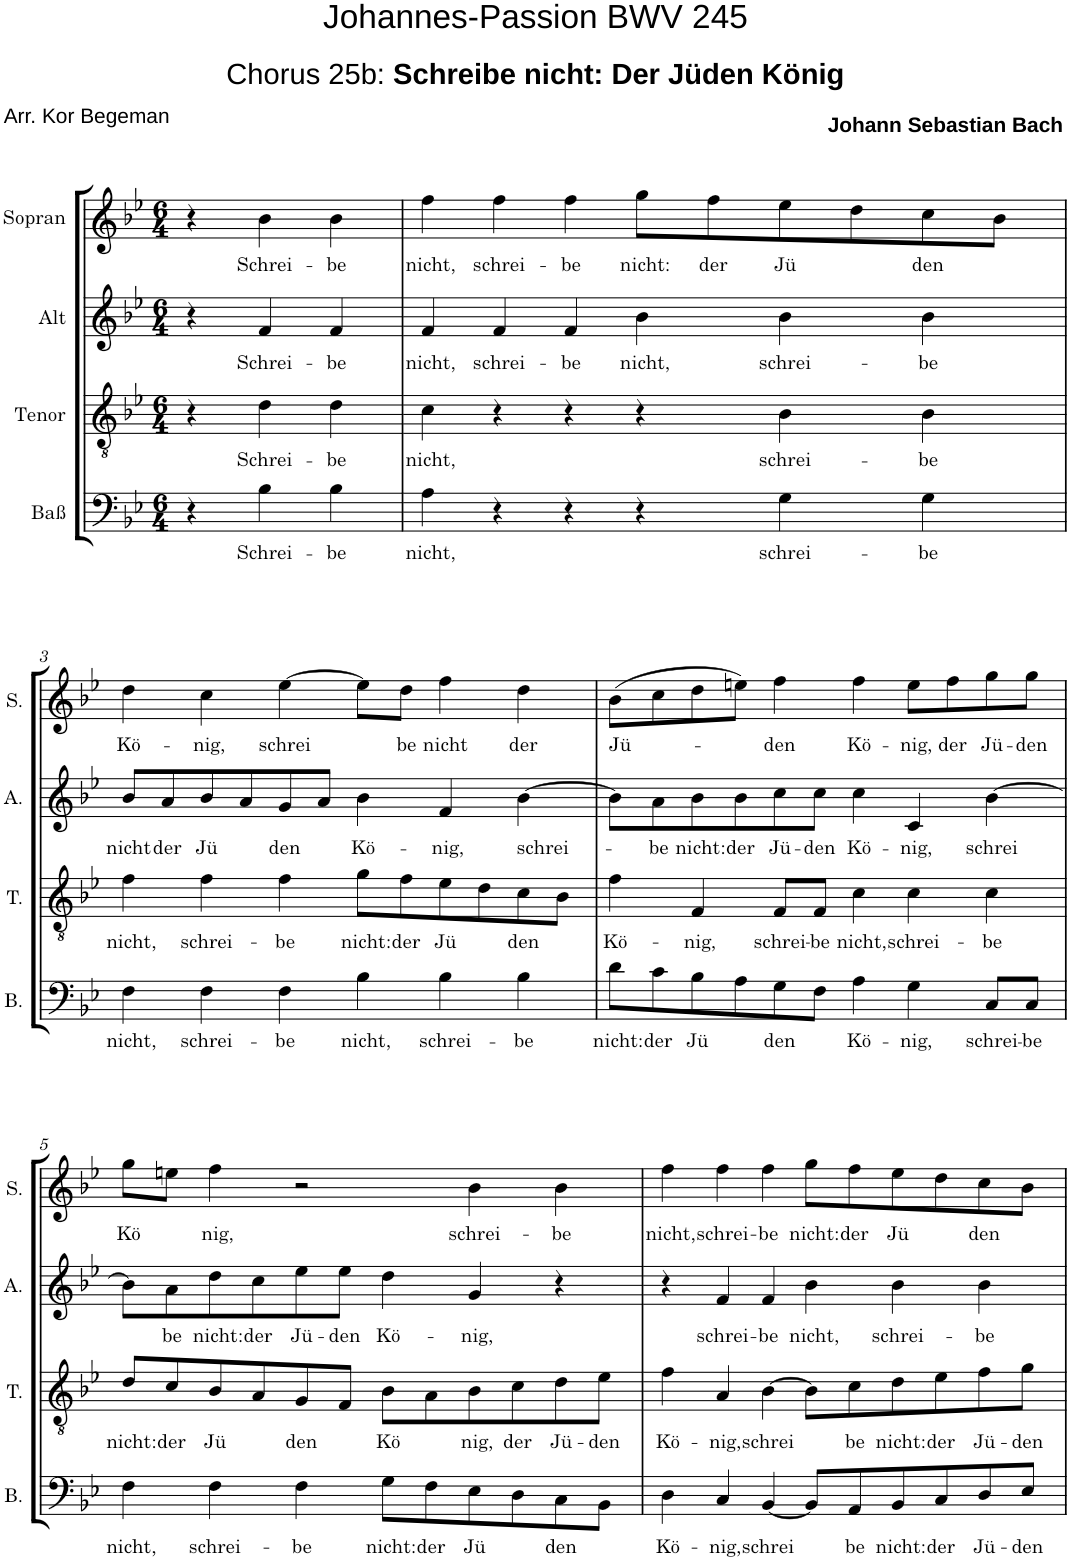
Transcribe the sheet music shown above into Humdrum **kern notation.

**kern	**text	**kern	**text	**kern	**text	**kern	**text
*part4	*part4	*part3	*part3	*part2	*part2	*part1	*part1
*staff4	*staff4	*staff3	*staff3	*staff2	*staff2	*staff1	*staff1
*I"Baß	*	*I"Tenor	*	*I"Alt	*	*I"Sopran	*
*I'B.	*	*I'T.	*	*I'A.	*	*I'S.	*
*clefF4	*	*clefGv2	*	*clefG2	*	*clefG2	*
*	*	*	*	*	*	*Trd1c2	*
*k[b-e-]	*	*k[b-e-]	*	*k[b-e-]	*	*k[b-e-]	*
*M6/4	*	*M6/4	*	*M6/4	*	*M6/4	*
=1	=1	=1	=1	=1	=1	=1	=1
4r	.	4r	.	4r	.	4r	.
!	!LO:LY:b	!	!LO:LY:b	!	!LO:LY:b	!	!LO:LY:b
4B-\	Schrei-	4d\	Schrei-	4f/	Schrei-	4b-\	Schrei-
!	!LO:LY:b	!	!LO:LY:b	!	!LO:LY:b	!	!LO:LY:b
4B-\	be	4d\	be	4f/	be	4b-\	be
=2	=2	=2	=2	=2	=2	=2	=2
!	!LO:LY:b	!	!LO:LY:b	!	!LO:LY:b	!	!LO:LY:b
4A\	nicht,	4c\	nicht,	4f/	nicht,	4ff\	nicht,
!	!	!	!	!	!LO:LY:b	!	!LO:LY:b
4r	.	4r	.	4f/	schrei-	4ff\	schrei-
!	!	!	!	!	!LO:LY:b	!	!LO:LY:b
4r	.	4r	.	4f/	be	4ff\	be
!	!	!	!	!	!LO:LY:b	!	!LO:LY:b
4r	.	4r	.	4b-\	nicht,	8gg\L	nicht:
!	!	!	!	!	!	!	!LO:LY:b
.	.	.	.	.	.	8ff\	der
!	!LO:LY:b	!	!LO:LY:b	!	!LO:LY:b	!	!LO:LY:b
4G\	schrei-	4B-\	schrei-	4b-\	schrei-	8ee-\	Jü
.	.	.	.	.	.	8dd\	.
!	!LO:LY:b	!	!LO:LY:b	!	!LO:LY:b	!	!LO:LY:b
4G\	be	4B-\	be	4b-\	be	8cc\	den
.	.	.	.	.	.	8b-\J	.
!!LO:LB:g=z
=3	=3	=3	=3	=3	=3	=3	=3
!	!LO:LY:b	!	!LO:LY:b	!	!LO:LY:b	!	!LO:LY:b
4F\	nicht,	4f\	nicht,	8b-/L	nicht	4dd\	Kö-
!	!	!	!	!	!LO:LY:b	!	!
.	.	.	.	8a/	der	.	.
!	!LO:LY:b	!	!LO:LY:b	!	!LO:LY:b	!	!LO:LY:b
4F\	schrei-	4f\	schrei-	8b-/	Jü	4cc\	nig,
.	.	.	.	8a/	.	.	.
!	!LO:LY:b	!	!LO:LY:b	!	!LO:LY:b	!	!LO:LY:b
4F\	be	4f\	be	8g/	den	[4ee-\	schrei
.	.	.	.	8a/J	.	.	.
!	!LO:LY:b	!	!LO:LY:b	!	!LO:LY:b	!	!
4B-\	nicht,	8g\L	nicht:	4b-\	Kö-	8ee-\L]	.
!	!	!	!LO:LY:b	!	!	!	!LO:LY:b
.	.	8f\	der	.	.	8dd\J	be
!	!LO:LY:b	!	!LO:LY:b	!	!LO:LY:b	!	!LO:LY:b
4B-\	schrei-	8e-\	Jü	4f/	nig,	4ff\	nicht
.	.	8d\	.	.	.	.	.
!	!LO:LY:b	!	!LO:LY:b	!	!LO:LY:b	!	!LO:LY:b
4B-\	be	8c\	den	[4b-\	schrei-	4dd\	der
.	.	8B-\J	.	.	.	.	.
=4	=4	=4	=4	=4	=4	=4	=4
!	!LO:LY:b	!	!LO:LY:b	!	!	!	!LO:LY:b
8d\L	nicht:	4f\	Kö-	8b-\L]	.	(8b-\L	Jü-
!	!LO:LY:b	!	!	!	!LO:LY:b	!	!
8c\	der	.	.	8a\	be	8cc\	.
!	!LO:LY:b	!	!LO:LY:b	!	!LO:LY:b	!	!
8B-\	Jü	4F/	nig,	8b-\	nicht:	8dd\	.
!	!	!	!	!	!LO:LY:b	!	!
8A\	.	.	.	8b-\	der	8een\J)	.
!	!LO:LY:b	!	!LO:LY:b	!	!LO:LY:b	!	!LO:LY:b
8G\	den	8F/L	schrei-	8cc\	Jü-	4ff\	den
!	!	!	!LO:LY:b	!	!LO:LY:b	!	!
8F\J	.	8F/J	be	8cc\J	den	.	.
!	!LO:LY:b	!	!LO:LY:b	!	!LO:LY:b	!	!LO:LY:b
4A\	Kö-	4c\	nicht,	4cc\	Kö-	4ff\	Kö-
!	!LO:LY:b	!	!LO:LY:b	!	!LO:LY:b	!	!LO:LY:b
4G\	nig,	4c\	schrei-	4c/	nig,	8ee\L	nig,
!	!	!	!	!	!	!	!LO:LY:b
.	.	.	.	.	.	8ff\	der
!	!LO:LY:b	!	!LO:LY:b	!	!LO:LY:b	!	!LO:LY:b
8C/L	schrei-	4c\	be	[4b-\	schrei	8gg\	Jü-
!	!LO:LY:b	!	!	!	!	!	!LO:LY:b
8C/J	be	.	.	.	.	8gg\J	den
!!LO:LB:g=z
=5	=5	=5	=5	=5	=5	=5	=5
!	!LO:LY:b	!	!LO:LY:b	!	!	!	!LO:LY:b
4F\	nicht,	8d/L	nicht:	8b-\L]	.	8gg\L	Kö
!	!	!	!LO:LY:b	!	!LO:LY:b	!	!
.	.	8c/	der	8a\	be	8een\J	.
!	!LO:LY:b	!	!LO:LY:b	!	!LO:LY:b	!	!LO:LY:b
4F\	schrei-	8B-/	Jü	8dd\	nicht:	4ff\	nig,
!	!	!	!	!	!LO:LY:b	!	!
.	.	8A/	.	8cc\	der	.	.
!	!LO:LY:b	!	!LO:LY:b	!	!LO:LY:b	!	!
4F\	be	8G/	den	8ee-\	Jü-	2r	.
!	!	!	!	!	!LO:LY:b	!	!
.	.	8F/J	.	8ee-\J	den	.	.
!	!LO:LY:b	!	!LO:LY:b	!	!LO:LY:b	!	!
8G\L	nicht:	8B-\L	Kö	4dd\	Kö-	.	.
!	!LO:LY:b	!	!	!	!	!	!
8F\	der	8A\	.	.	.	.	.
!	!LO:LY:b	!	!LO:LY:b	!	!LO:LY:b	!	!LO:LY:b
8E-\	Jü	8B-\	nig,	4g/	nig,	4b-\	schrei-
!	!	!	!LO:LY:b	!	!	!	!
8D\	.	8c\	der	.	.	.	.
!	!LO:LY:b	!	!LO:LY:b	!	!	!	!LO:LY:b
8C\	den	8d\	Jü-	4r	.	4b-\	be
!	!	!	!LO:LY:b	!	!	!	!
8BB-\J	.	8e-\J	den	.	.	.	.
=6	=6	=6	=6	=6	=6	=6	=6
!	!LO:LY:b	!	!LO:LY:b	!	!	!	!LO:LY:b
4D\	Kö-	4f\	Kö-	4r	.	4ff\	nicht,
!	!LO:LY:b	!	!LO:LY:b	!	!LO:LY:b	!	!LO:LY:b
4C/	nig,	4A/	nig,	4f/	schrei-	4ff\	schrei-
!	!LO:LY:b	!	!LO:LY:b	!	!LO:LY:b	!	!LO:LY:b
[4BB-/	schrei	[4B-\	schrei	4f/	be	4ff\	be
!	!	!	!	!	!LO:LY:b	!	!LO:LY:b
8BB-/L]	.	8B-\L]	.	4b-\	nicht,	8gg\L	nicht:
!	!LO:LY:b	!	!LO:LY:b	!	!	!	!LO:LY:b
8AA/	be	8c\	be	.	.	8ff\	der
!	!LO:LY:b	!	!LO:LY:b	!	!LO:LY:b	!	!LO:LY:b
8BB-/	nicht:	8d\	nicht:	4b-\	schrei-	8ee-\	Jü
!	!LO:LY:b	!	!LO:LY:b	!	!	!	!
8C/	der	8e-\	der	.	.	8dd\	.
!	!LO:LY:b	!	!LO:LY:b	!	!LO:LY:b	!	!LO:LY:b
8D/	Jü-	8f\	Jü-	4b-\	be	8cc\	den
!	!LO:LY:b	!	!LO:LY:b	!	!	!	!
8E-/J	den	8g\J	den	.	.	8b-\J	.
=	=	=	=	=	=	=	=
*-	*-	*-	*-	*-	*-	*-	*-
